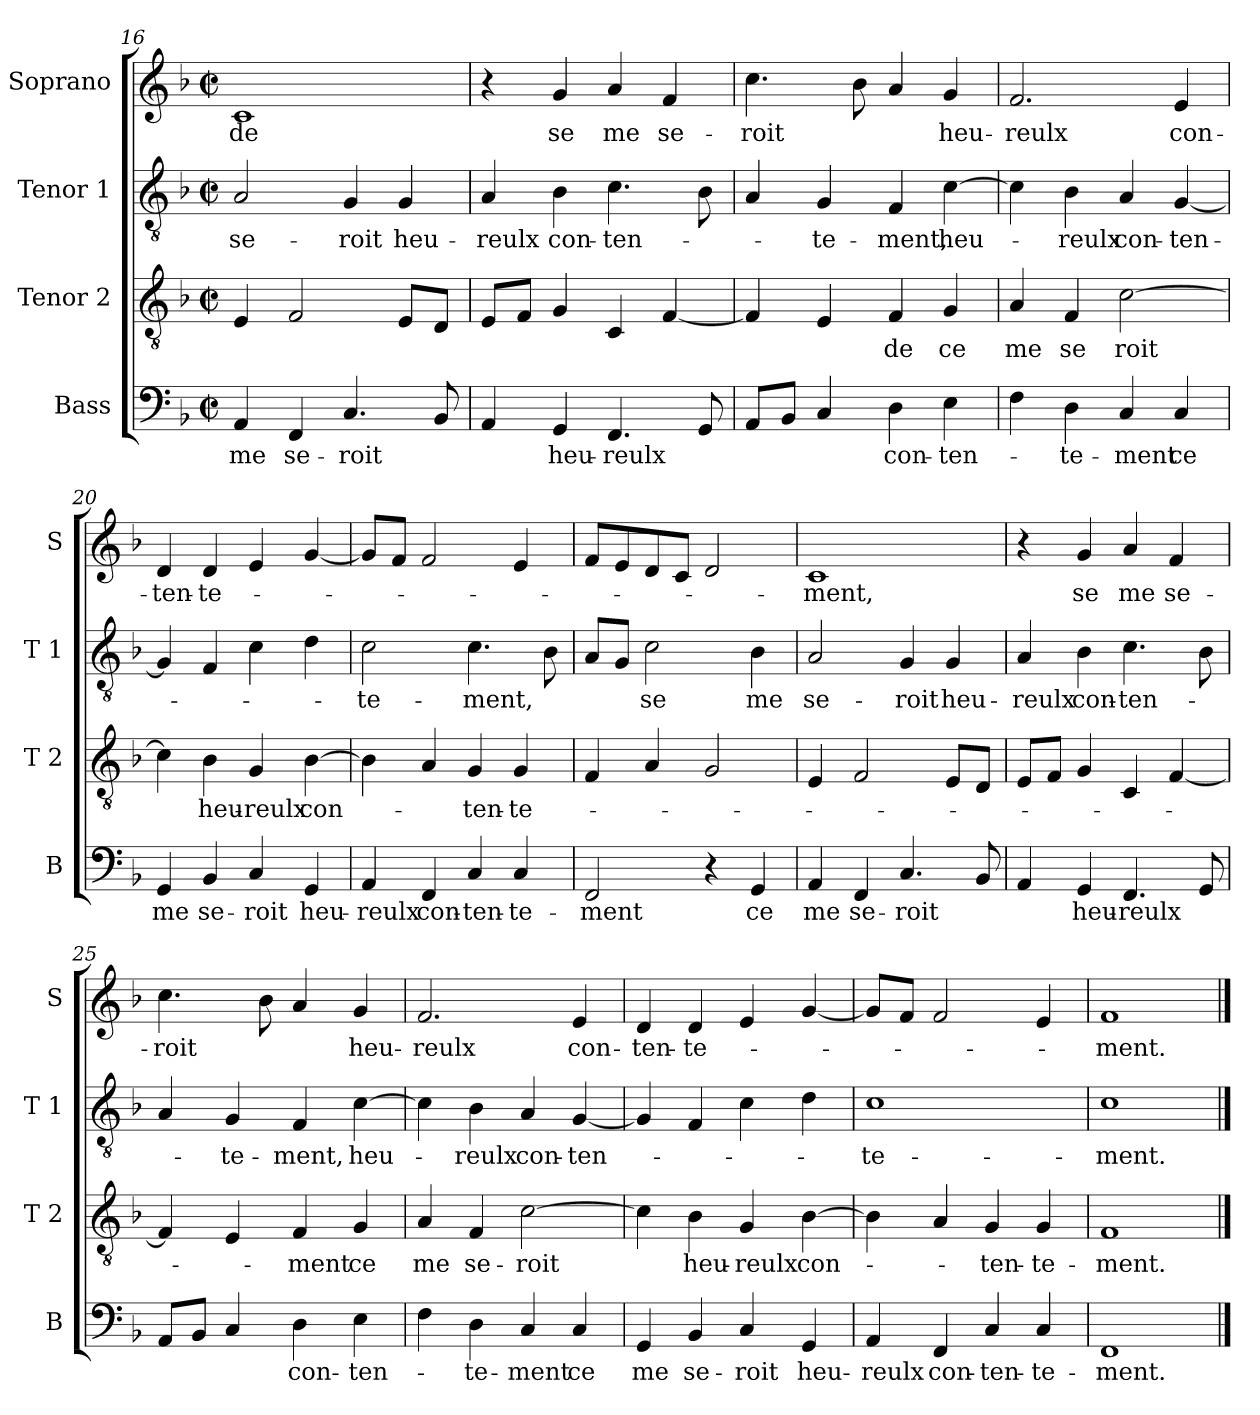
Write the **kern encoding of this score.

**kern	**text	**kern	**text	**kern	**text	**kern	**text
*part4	*part4	*part3	*part3	*part2	*part2	*part1	*part1
*staff4	*staff4	*staff3	*staff3	*staff2	*staff2	*staff1	*staff1
*I"Bass	*	*I"Tenor 2	*	*I"Tenor 1	*	*I"Soprano	*
*I'B	*	*I'T 2	*	*I'T 1	*	*I'S	*
!!LO:PB:g=z
*clefF4	*	*clefGv2	*	*clefGv2	*	*clefG2	*
*k[b-]	*	*k[b-]	*	*k[b-]	*	*k[b-]	*
*F:	*	*F:	*	*F:	*	*F:	*
*M2/2	*	*M2/2	*	*M2/2	*	*M2/2	*
*met(c|)	*	*met(c|)	*	*met(c|)	*	*met(c|)	*
=16	=16	=16	=16	=16	=16	=16	=16
4AA/	me	4E/	.	2A/	se-	1c	-de
4FF/	se-	2F/	.	.	.	.	.
4.C/	-roit	.	.	4G/	-roit	.	.
.	.	8E/L	.	4G/	heu-	.	.
8BB-/	.	8D/J	.	.	.	.	.
=17	=17	=17	=17	=17	=17	=17	=17
4AA/	.	8E/L	.	4A/	-reulx	4r	.
.	.	8F/J	.	.	.	.	.
4GG/	heu-	4G/	.	4B-\	con-	4g/	se
4.FF/	-reulx	4C/	.	4.c\	-ten-	4a/	me
.	.	[4F/	.	.	.	4f/	se-
8GG/	.	.	.	8B-\	.	.	.
=18	=18	=18	=18	=18	=18	=18	=18
8AA/L	.	4F/]	.	4A/	.	4.cc\	-roit
8BB-/J	.	.	.	.	.	.	.
4C/	.	4E/	.	4G/	-te-	.	.
.	.	.	.	.	.	8b-\	.
4D\	con-	4F/	-de	4F/	-ment,	4a/	.
4E\	-ten-	4G/	ce	[4c\	heu-	4g/	heu-
=19	=19	=19	=19	=19	=19	=19	=19
4F\	.	4A/	me	4c\]	.	2.f/	-reulx
4D\	-te-	4F/	se	4B-\	-reulx	.	.
4C/	-ment	[2c\	roit	4A/	con-	.	.
4C/	ce	.	.	[4G/	-ten-	4e/	con-
=20	=20	=20	=20	=20	=20	=20	=20
4GG/	me	4c\]	.	4G/]	.	4d/	-ten-
4BB-/	se-	4B-\	heu-	4F/	.	4d/	-te-
4C/	-roit	4G/	-reulx	4c\	.	4e/	.
4GG/	heu-	[4B-\	con-	4d\	.	[4g/	.
!!LO:LB:g=z
=21	=21	=21	=21	=21	=21	=21	=21
4AA/	-reulx	4B-\]	.	2c\	-te-	8g/L]	.
.	.	.	.	.	.	8f/J	.
4FF/	con-	4A/	.	.	.	2f/	.
4C/	-ten-	4G/	-ten-	4.c\	-ment,	.	.
4C/	-te-	4G/	-te-	.	.	4e/	.
.	.	.	.	8B-\	.	.	.
=22	=22	=22	=22	=22	=22	=22	=22
2FF/	-ment	4F/	.	8A/L	.	8f/L	.
.	.	.	.	8G/J	.	8e/	.
.	.	4A/	.	2c\	se	8d/	.
.	.	.	.	.	.	8c/J	.
4r	.	2G/	.	.	.	2d/	.
4GG/	ce	.	.	4B-\	me	.	.
=23	=23	=23	=23	=23	=23	=23	=23
4AA/	me	4E/	.	2A/	se-	1c	-ment,
4FF/	se-	2F/	.	.	.	.	.
4.C/	-roit	.	.	4G/	-roit	.	.
.	.	8E/L	.	4G/	heu-	.	.
8BB-/	.	8D/J	.	.	.	.	.
=24	=24	=24	=24	=24	=24	=24	=24
4AA/	.	8E/L	.	4A/	-reulx	4r	.
.	.	8F/J	.	.	.	.	.
4GG/	heu-	4G/	.	4B-\	con-	4g/	se
4.FF/	-reulx	4C/	.	4.c\	-ten-	4a/	me
.	.	[4F/	.	.	.	4f/	se-
8GG/	.	.	.	8B-\	.	.	.
=25	=25	=25	=25	=25	=25	=25	=25
8AA/L	.	4F/]	.	4A/	.	4.cc\	-roit
8BB-/J	.	.	.	.	.	.	.
4C/	.	4E/	.	4G/	-te-	.	.
.	.	.	.	.	.	8b-\	.
4D\	con-	4F/	-ment	4F/	-ment,	4a/	.
4E\	-ten-	4G/	ce	[4c\	heu-	4g/	heu-
!!LO:LB:g=z
=26	=26	=26	=26	=26	=26	=26	=26
4F\	.	4A/	me	4c\]	.	2.f/	-reulx
4D\	-te-	4F/	se-	4B-\	-reulx	.	.
4C/	-ment	[2c\	-roit	4A/	con-	.	.
4C/	ce	.	.	[4G/	-ten-	4e/	con-
=27	=27	=27	=27	=27	=27	=27	=27
4GG/	me	4c\]	.	4G/]	.	4d/	-ten-
4BB-/	se-	4B-\	heu-	4F/	.	4d/	-te-
4C/	-roit	4G/	-reulx	4c\	.	4e/	.
4GG/	heu-	[4B-\	con-	4d\	.	[4g/	.
=28	=28	=28	=28	=28	=28	=28	=28
4AA/	-reulx	4B-\]	.	1c	-te-	8g/L]	.
.	.	.	.	.	.	8f/J	.
4FF/	con-	4A/	.	.	.	2f/	.
4C/	-ten-	4G/	-ten-	.	.	.	.
4C/	-te-	4G/	-te-	.	.	4e/	.
=29	=29	=29	=29	=29	=29	=29	=29
1FF	-ment.	1F	-ment.	1c	-ment.	1f	-ment.
==	==	==	==	==	==	==	==
*-	*-	*-	*-	*-	*-	*-	*-
